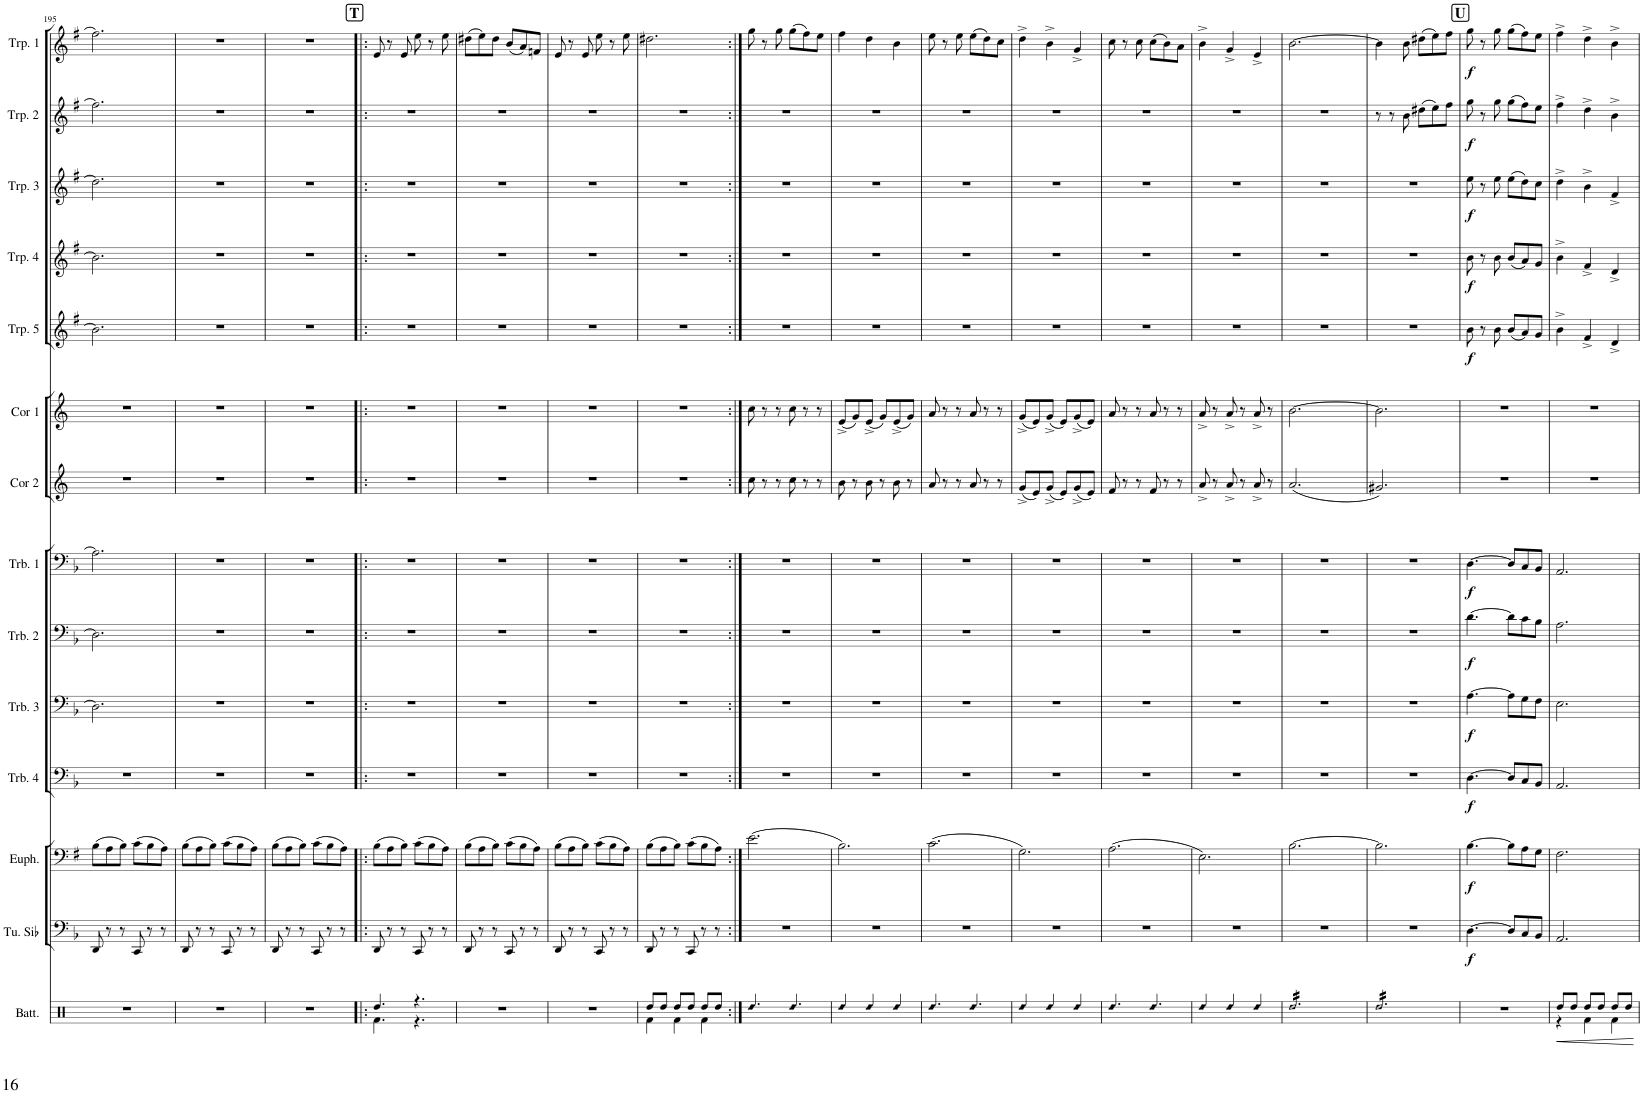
**kern	**kern	**dynam	**kern	**dynam	**kern	**dynam	**kern	**dynam	**kern	**dynam	**kern	**dynam	**kern	**kern	**kern	**dynam	**kern	**dynam	**kern	**dynam	**kern	**dynam	**kern	**dynam
*part14	*part13	*part13	*part12	*part12	*part11	*part11	*part10	*part10	*part9	*part9	*part8	*part8	*part7	*part6	*part5	*part5	*part4	*part4	*part3	*part3	*part2	*part2	*part1	*part1
*staff14	*staff13	*staff13	*staff12	*staff12	*staff11	*staff11	*staff10	*staff10	*staff9	*staff9	*staff8	*staff8	*staff7	*staff6	*staff5	*staff5	*staff4	*staff4	*staff3	*staff3	*staff2	*staff2	*staff1	*staff1
*I"Batterie	*I"Tuba en Sib	*	*I"Euphonium	*	*I"Trombone 4	*	*I"Trombone 3	*	*I"Trombone 2	*	*I"Trombone 1	*	*I"Cor 2	*I"Cor 1	*I"Trompette 5	*	*I"Trompette 4	*	*I"Trompette 3	*	*I"Trompette 2	*	*I"Trompette 1	*
*I'Batt.	*I'Tu. Sib	*	*I'Euph.	*	*I'Trb. 4	*	*I'Trb. 3	*	*I'Trb. 2	*	*I'Trb. 1	*	*I'Cor 2	*I'Cor 1	*I'Trp. 5	*	*I'Trp. 4	*	*I'Trp. 3	*	*I'Trp. 2	*	*I'Trp. 1	*
!!LO:PB:g=z
*clefX	*clefF4	*	*clefF4	*	*clefF4	*	*clefF4	*	*clefF4	*	*clefF4	*	*clefG2	*clefG2	*clefG2	*	*clefG2	*	*clefG2	*	*clefG2	*	*clefG2	*
*	*	*	*Trd1c2	*	*	*	*	*	*	*	*	*	*Trd4c7	*Trd4c7	*Trd1c2	*	*Trd1c2	*	*Trd1c2	*	*Trd1c2	*	*Trd1c2	*
*k[]	*k[b-]	*	*k[f#]	*	*k[b-]	*	*k[b-]	*	*k[b-]	*	*k[b-]	*	*k[]	*k[]	*k[f#]	*	*k[f#]	*	*k[f#]	*	*k[f#]	*	*k[f#]	*
*M6/8	*M6/8	*	*M6/8	*	*M6/8	*	*M6/8	*	*M6/8	*	*M6/8	*	*M6/8	*M6/8	*M6/8	*	*M6/8	*	*M6/8	*	*M6/8	*	*M6/8	*
=195	=195	=195	=195	=195	=195	=195	=195	=195	=195	=195	=195	=195	=195	=195	=195	=195	=195	=195	=195	=195	=195	=195	=195	=195
2.r	8DD/	.	(8B\L	.	2.r	.	2.D\]	.	2.D\]	.	2.A\]	.	2.r	2.r	2.b\]	.	2.b\]	.	2.dd#\]	.	2.ff#\]	.	2.ff#\]	.
.	8r	.	8A\	.	.	.	.	.	.	.	.	.	.	.	.	.	.	.	.	.	.	.	.	.
.	8r	.	8B\J)	.	.	.	.	.	.	.	.	.	.	.	.	.	.	.	.	.	.	.	.	.
.	8CC/	.	(8c\L	.	.	.	.	.	.	.	.	.	.	.	.	.	.	.	.	.	.	.	.	.
.	8r	.	8B\	.	.	.	.	.	.	.	.	.	.	.	.	.	.	.	.	.	.	.	.	.
.	8r	.	8A\J)	.	.	.	.	.	.	.	.	.	.	.	.	.	.	.	.	.	.	.	.	.
=196	=196	=196	=196	=196	=196	=196	=196	=196	=196	=196	=196	=196	=196	=196	=196	=196	=196	=196	=196	=196	=196	=196	=196	=196
2.r	8DD/	.	(8B\L	.	2.r	.	2.r	.	2.r	.	2.r	.	2.r	2.r	2.r	.	2.r	.	2.r	.	2.r	.	2.r	.
.	8r	.	8A\	.	.	.	.	.	.	.	.	.	.	.	.	.	.	.	.	.	.	.	.	.
.	8r	.	8B\J)	.	.	.	.	.	.	.	.	.	.	.	.	.	.	.	.	.	.	.	.	.
.	8CC/	.	(8c\L	.	.	.	.	.	.	.	.	.	.	.	.	.	.	.	.	.	.	.	.	.
.	8r	.	8B\	.	.	.	.	.	.	.	.	.	.	.	.	.	.	.	.	.	.	.	.	.
.	8r	.	8A\J)	.	.	.	.	.	.	.	.	.	.	.	.	.	.	.	.	.	.	.	.	.
=197	=197	=197	=197	=197	=197	=197	=197	=197	=197	=197	=197	=197	=197	=197	=197	=197	=197	=197	=197	=197	=197	=197	=197	=197
2.r	8DD/	.	(8B\L	.	2.r	.	2.r	.	2.r	.	2.r	.	2.r	2.r	2.r	.	2.r	.	2.r	.	2.r	.	2.r	.
.	8r	.	8A\	.	.	.	.	.	.	.	.	.	.	.	.	.	.	.	.	.	.	.	.	.
.	8r	.	8B\J)	.	.	.	.	.	.	.	.	.	.	.	.	.	.	.	.	.	.	.	.	.
.	8CC/	.	(8c\L	.	.	.	.	.	.	.	.	.	.	.	.	.	.	.	.	.	.	.	.	.
.	8r	.	8B\	.	.	.	.	.	.	.	.	.	.	.	.	.	.	.	.	.	.	.	.	.
.	8r	.	8A\J)	.	.	.	.	.	.	.	.	.	.	.	.	.	.	.	.	.	.	.	.	.
!!LO:REH:place=s1:a:B:cj:fs=14:t=T
=198!|:	=198!|:	=198!|:	=198!|:	=198!|:	=198!|:	=198!|:	=198!|:	=198!|:	=198!|:	=198!|:	=198!|:	=198!|:	=198!|:	=198!|:	=198!|:	=198!|:	=198!|:	=198!|:	=198!|:	=198!|:	=198!|:	=198!|:	=198!|:	=198!|:
*^	*	*	*	*	*	*	*	*	*	*	*	*	*	*	*	*	*	*	*	*	*	*	*	*
4.Rdd/	4.Rf\	8DD/	.	(8B\L	.	2.r	.	2.r	.	2.r	.	2.r	.	2.r	2.r	2.r	.	2.r	.	2.r	.	2.r	.	8e/	.
.	.	8r	.	8A\	.	.	.	.	.	.	.	.	.	.	.	.	.	.	.	.	.	.	.	8r	.
.	.	8r	.	8B\J)	.	.	.	.	.	.	.	.	.	.	.	.	.	.	.	.	.	.	.	8e/	.
4.r	4.r	8CC/	.	(8c\L	.	.	.	.	.	.	.	.	.	.	.	.	.	.	.	.	.	.	.	8ee\	.
.	.	8r	.	8B\	.	.	.	.	.	.	.	.	.	.	.	.	.	.	.	.	.	.	.	8r	.
.	.	8r	.	8A\J)	.	.	.	.	.	.	.	.	.	.	.	.	.	.	.	.	.	.	.	8ee\	.
*v	*v	*	*	*	*	*	*	*	*	*	*	*	*	*	*	*	*	*	*	*	*	*	*	*	*
=199	=199	=199	=199	=199	=199	=199	=199	=199	=199	=199	=199	=199	=199	=199	=199	=199	=199	=199	=199	=199	=199	=199	=199	=199
2.r	8DD/	.	(8B\L	.	2.r	.	2.r	.	2.r	.	2.r	.	2.r	2.r	2.r	.	2.r	.	2.r	.	2.r	.	(8dd#X\L	.
.	8r	.	8A\	.	.	.	.	.	.	.	.	.	.	.	.	.	.	.	.	.	.	.	8ee\)	.
.	8r	.	8B\J)	.	.	.	.	.	.	.	.	.	.	.	.	.	.	.	.	.	.	.	8dd#\J	.
.	8CC/	.	(8c\L	.	.	.	.	.	.	.	.	.	.	.	.	.	.	.	.	.	.	.	(8b/L	.
.	8r	.	8B\	.	.	.	.	.	.	.	.	.	.	.	.	.	.	.	.	.	.	.	8a/)	.
.	8r	.	8A\J)	.	.	.	.	.	.	.	.	.	.	.	.	.	.	.	.	.	.	.	8fn/J	.
=200	=200	=200	=200	=200	=200	=200	=200	=200	=200	=200	=200	=200	=200	=200	=200	=200	=200	=200	=200	=200	=200	=200	=200	=200
2.r	8DD/	.	(8B\L	.	2.r	.	2.r	.	2.r	.	2.r	.	2.r	2.r	2.r	.	2.r	.	2.r	.	2.r	.	8e/	.
.	8r	.	8A\	.	.	.	.	.	.	.	.	.	.	.	.	.	.	.	.	.	.	.	8r	.
.	8r	.	8B\J)	.	.	.	.	.	.	.	.	.	.	.	.	.	.	.	.	.	.	.	8e/	.
.	8CC/	.	(8c\L	.	.	.	.	.	.	.	.	.	.	.	.	.	.	.	.	.	.	.	8ee\	.
.	8r	.	8B\	.	.	.	.	.	.	.	.	.	.	.	.	.	.	.	.	.	.	.	8r	.
.	8r	.	8A\J)	.	.	.	.	.	.	.	.	.	.	.	.	.	.	.	.	.	.	.	8ee\	.
=201	=201	=201	=201	=201	=201	=201	=201	=201	=201	=201	=201	=201	=201	=201	=201	=201	=201	=201	=201	=201	=201	=201	=201	=201
*^	*	*	*	*	*	*	*	*	*	*	*	*	*	*	*	*	*	*	*	*	*	*	*	*
8Rdd/L	4Rf\	8DD/	.	(8B\L	.	2.r	.	2.r	.	2.r	.	2.r	.	2.r	2.r	2.r	.	2.r	.	2.r	.	2.r	.	2.dd#X\	.
8Rdd/J	.	8r	.	8A\	.	.	.	.	.	.	.	.	.	.	.	.	.	.	.	.	.	.	.	.	.
8Rdd/L	4Rf\	8r	.	8B\J)	.	.	.	.	.	.	.	.	.	.	.	.	.	.	.	.	.	.	.	.	.
8Rdd/J	.	8CC/	.	(8c\L	.	.	.	.	.	.	.	.	.	.	.	.	.	.	.	.	.	.	.	.	.
8Rdd/L	4Rf\	8r	.	8B\	.	.	.	.	.	.	.	.	.	.	.	.	.	.	.	.	.	.	.	.	.
8Rdd/J	.	8r	.	8A\J)	.	.	.	.	.	.	.	.	.	.	.	.	.	.	.	.	.	.	.	.	.
*v	*v	*	*	*	*	*	*	*	*	*	*	*	*	*	*	*	*	*	*	*	*	*	*	*	*
=202:|!	=202:|!	=202:|!	=202:|!	=202:|!	=202:|!	=202:|!	=202:|!	=202:|!	=202:|!	=202:|!	=202:|!	=202:|!	=202:|!	=202:|!	=202:|!	=202:|!	=202:|!	=202:|!	=202:|!	=202:|!	=202:|!	=202:|!	=202:|!	=202:|!
!LO:N:head=diamond	!	!	!	!	!	!	!	!	!	!	!	!	!	!	!	!	!	!	!	!	!	!	!	!
4.Rdd/	2.r	.	(2.e\	.	2.r	.	2.r	.	2.r	.	2.r	.	8cc\	8cc\	2.r	.	2.r	.	2.r	.	2.r	.	8gg\	.
.	.	.	.	.	.	.	.	.	.	.	.	.	8r	8r	.	.	.	.	.	.	.	.	8r	.
.	.	.	.	.	.	.	.	.	.	.	.	.	8r	8r	.	.	.	.	.	.	.	.	8gg\	.
!LO:N:head=diamond	!	!	!	!	!	!	!	!	!	!	!	!	!	!	!	!	!	!	!	!	!	!	!	!
4.Rdd/	.	.	.	.	.	.	.	.	.	.	.	.	8cc\	8cc\	.	.	.	.	.	.	.	.	(8gg\L	.
.	.	.	.	.	.	.	.	.	.	.	.	.	8r	8r	.	.	.	.	.	.	.	.	8ff#\)	.
.	.	.	.	.	.	.	.	.	.	.	.	.	8r	8r	.	.	.	.	.	.	.	.	8ee\J	.
=203	=203	=203	=203	=203	=203	=203	=203	=203	=203	=203	=203	=203	=203	=203	=203	=203	=203	=203	=203	=203	=203	=203	=203	=203
!LO:N:head=diamond	!	!	!	!	!	!	!	!	!	!	!	!	!	!	!	!	!	!	!	!	!	!	!	!
4Rdd/	2.r	.	2.B\)	.	2.r	.	2.r	.	2.r	.	2.r	.	8b\	(8e^/L	2.r	.	2.r	.	2.r	.	2.r	.	4ff#\	.
.	.	.	.	.	.	.	.	.	.	.	.	.	8r	8g/)	.	.	.	.	.	.	.	.	.	.
!LO:N:head=diamond	!	!	!	!	!	!	!	!	!	!	!	!	!	!	!	!	!	!	!	!	!	!	!	!
4Rdd/	.	.	.	.	.	.	.	.	.	.	.	.	8b\	(8e^/J	.	.	.	.	.	.	.	.	4dd\	.
.	.	.	.	.	.	.	.	.	.	.	.	.	8r	8g/L)	.	.	.	.	.	.	.	.	.	.
!LO:N:head=diamond	!	!	!	!	!	!	!	!	!	!	!	!	!	!	!	!	!	!	!	!	!	!	!	!
4Rdd/	.	.	.	.	.	.	.	.	.	.	.	.	8b\	(8e^/	.	.	.	.	.	.	.	.	4b\	.
.	.	.	.	.	.	.	.	.	.	.	.	.	8r	8g/J)	.	.	.	.	.	.	.	.	.	.
=204	=204	=204	=204	=204	=204	=204	=204	=204	=204	=204	=204	=204	=204	=204	=204	=204	=204	=204	=204	=204	=204	=204	=204	=204
!LO:N:head=diamond	!	!	!	!	!	!	!	!	!	!	!	!	!	!	!	!	!	!	!	!	!	!	!	!
4.Rdd/	2.r	.	(2.c\	.	2.r	.	2.r	.	2.r	.	2.r	.	8a/	8a/	2.r	.	2.r	.	2.r	.	2.r	.	8ee\	.
.	.	.	.	.	.	.	.	.	.	.	.	.	8r	8r	.	.	.	.	.	.	.	.	8r	.
.	.	.	.	.	.	.	.	.	.	.	.	.	8r	8r	.	.	.	.	.	.	.	.	8ee\	.
!LO:N:head=diamond	!	!	!	!	!	!	!	!	!	!	!	!	!	!	!	!	!	!	!	!	!	!	!	!
4.Rdd/	.	.	.	.	.	.	.	.	.	.	.	.	8a/	8a/	.	.	.	.	.	.	.	.	(8ee\L	.
.	.	.	.	.	.	.	.	.	.	.	.	.	8r	8r	.	.	.	.	.	.	.	.	8dd\)	.
.	.	.	.	.	.	.	.	.	.	.	.	.	8r	8r	.	.	.	.	.	.	.	.	8cc\J	.
=205	=205	=205	=205	=205	=205	=205	=205	=205	=205	=205	=205	=205	=205	=205	=205	=205	=205	=205	=205	=205	=205	=205	=205	=205
!LO:N:head=diamond	!	!	!	!	!	!	!	!	!	!	!	!	!	!	!	!	!	!	!	!	!	!	!	!
4Rdd/	2.r	.	2.G\)	.	2.r	.	2.r	.	2.r	.	2.r	.	(8g^/L	(8g^/L	2.r	.	2.r	.	2.r	.	2.r	.	4dd^\	.
.	.	.	.	.	.	.	.	.	.	.	.	.	8e/)	8e/)	.	.	.	.	.	.	.	.	.	.
!LO:N:head=diamond	!	!	!	!	!	!	!	!	!	!	!	!	!	!	!	!	!	!	!	!	!	!	!	!
4Rdd/	.	.	.	.	.	.	.	.	.	.	.	.	(8g^/J	(8g^/J	.	.	.	.	.	.	.	.	4b^\	.
.	.	.	.	.	.	.	.	.	.	.	.	.	8e/L)	8e/L)	.	.	.	.	.	.	.	.	.	.
!LO:N:head=diamond	!	!	!	!	!	!	!	!	!	!	!	!	!	!	!	!	!	!	!	!	!	!	!	!
4Rdd/	.	.	.	.	.	.	.	.	.	.	.	.	(8g^/	(8g^/	.	.	.	.	.	.	.	.	4g^/	.
.	.	.	.	.	.	.	.	.	.	.	.	.	8e/J)	8e/J)	.	.	.	.	.	.	.	.	.	.
=206	=206	=206	=206	=206	=206	=206	=206	=206	=206	=206	=206	=206	=206	=206	=206	=206	=206	=206	=206	=206	=206	=206	=206	=206
!LO:N:head=diamond	!	!	!	!	!	!	!	!	!	!	!	!	!	!	!	!	!	!	!	!	!	!	!	!
4.Rdd/	2.r	.	(2.A\	.	2.r	.	2.r	.	2.r	.	2.r	.	8f/	8a/	2.r	.	2.r	.	2.r	.	2.r	.	8cc\	.
.	.	.	.	.	.	.	.	.	.	.	.	.	8r	8r	.	.	.	.	.	.	.	.	8r	.
.	.	.	.	.	.	.	.	.	.	.	.	.	8r	8r	.	.	.	.	.	.	.	.	8cc\	.
!LO:N:head=diamond	!	!	!	!	!	!	!	!	!	!	!	!	!	!	!	!	!	!	!	!	!	!	!	!
4.Rdd/	.	.	.	.	.	.	.	.	.	.	.	.	8f/	8a/	.	.	.	.	.	.	.	.	(8cc\L	.
.	.	.	.	.	.	.	.	.	.	.	.	.	8r	8r	.	.	.	.	.	.	.	.	8b\)	.
.	.	.	.	.	.	.	.	.	.	.	.	.	8r	8r	.	.	.	.	.	.	.	.	8a\J	.
=207	=207	=207	=207	=207	=207	=207	=207	=207	=207	=207	=207	=207	=207	=207	=207	=207	=207	=207	=207	=207	=207	=207	=207	=207
!LO:N:head=diamond	!	!	!	!	!	!	!	!	!	!	!	!	!	!	!	!	!	!	!	!	!	!	!	!
4Rdd/	2.r	.	2.E\)	.	2.r	.	2.r	.	2.r	.	2.r	.	8a^/	8a^/	2.r	.	2.r	.	2.r	.	2.r	.	4b^\	.
.	.	.	.	.	.	.	.	.	.	.	.	.	8r	8r	.	.	.	.	.	.	.	.	.	.
!LO:N:head=diamond	!	!	!	!	!	!	!	!	!	!	!	!	!	!	!	!	!	!	!	!	!	!	!	!
4Rdd/	.	.	.	.	.	.	.	.	.	.	.	.	8a^/	8a^/	.	.	.	.	.	.	.	.	4g^/	.
.	.	.	.	.	.	.	.	.	.	.	.	.	8r	8r	.	.	.	.	.	.	.	.	.	.
!LO:N:head=diamond	!	!	!	!	!	!	!	!	!	!	!	!	!	!	!	!	!	!	!	!	!	!	!	!
4Rdd/	.	.	.	.	.	.	.	.	.	.	.	.	8a^/	8a^/	.	.	.	.	.	.	.	.	4e^/	.
.	.	.	.	.	.	.	.	.	.	.	.	.	8r	8r	.	.	.	.	.	.	.	.	.	.
=208	=208	=208	=208	=208	=208	=208	=208	=208	=208	=208	=208	=208	=208	=208	=208	=208	=208	=208	=208	=208	=208	=208	=208	=208
!LO:N:head=diamond	!	!	!	!	!	!	!	!	!	!	!	!	!	!	!	!	!	!	!	!	!	!	!	!
*tremolo	*	*	*	*	*	*	*	*	*	*	*	*	*	*	*	*	*	*	*	*	*	*	*	*
16Rdd/LL	2.r	.	[2.B\	.	2.r	.	2.r	.	2.r	.	2.r	.	(2.a/	[2.b\	2.r	.	2.r	.	2.r	.	2.r	.	[2.b\	.
16Rdd/	.	.	.	.	.	.	.	.	.	.	.	.	.	.	.	.	.	.	.	.	.	.	.	.
16Rdd/	.	.	.	.	.	.	.	.	.	.	.	.	.	.	.	.	.	.	.	.	.	.	.	.
16Rdd/	.	.	.	.	.	.	.	.	.	.	.	.	.	.	.	.	.	.	.	.	.	.	.	.
16Rdd/	.	.	.	.	.	.	.	.	.	.	.	.	.	.	.	.	.	.	.	.	.	.	.	.
16Rdd/	.	.	.	.	.	.	.	.	.	.	.	.	.	.	.	.	.	.	.	.	.	.	.	.
16Rdd/	.	.	.	.	.	.	.	.	.	.	.	.	.	.	.	.	.	.	.	.	.	.	.	.
16Rdd/	.	.	.	.	.	.	.	.	.	.	.	.	.	.	.	.	.	.	.	.	.	.	.	.
16Rdd/	.	.	.	.	.	.	.	.	.	.	.	.	.	.	.	.	.	.	.	.	.	.	.	.
16Rdd/	.	.	.	.	.	.	.	.	.	.	.	.	.	.	.	.	.	.	.	.	.	.	.	.
16Rdd/	.	.	.	.	.	.	.	.	.	.	.	.	.	.	.	.	.	.	.	.	.	.	.	.
16Rdd/JJ	.	.	.	.	.	.	.	.	.	.	.	.	.	.	.	.	.	.	.	.	.	.	.	.
=209	=209	=209	=209	=209	=209	=209	=209	=209	=209	=209	=209	=209	=209	=209	=209	=209	=209	=209	=209	=209	=209	=209	=209	=209
!LO:N:head=diamond	!	!	!	!	!	!	!	!	!	!	!	!	!	!	!	!	!	!	!	!	!	!	!	!
16Rdd/LL	2.r	.	2.B\]	.	2.r	.	2.r	.	2.r	.	2.r	.	2.g#X/)	2.b\]	2.r	.	2.r	.	2.r	.	8r	.	4b\]	.
16Rdd/	.	.	.	.	.	.	.	.	.	.	.	.	.	.	.	.	.	.	.	.	.	.	.	.
16Rdd/	.	.	.	.	.	.	.	.	.	.	.	.	.	.	.	.	.	.	.	.	8r	.	.	.
16Rdd/	.	.	.	.	.	.	.	.	.	.	.	.	.	.	.	.	.	.	.	.	.	.	.	.
16Rdd/	.	.	.	.	.	.	.	.	.	.	.	.	.	.	.	.	.	.	.	.	8b\	.	8b\	.
16Rdd/	.	.	.	.	.	.	.	.	.	.	.	.	.	.	.	.	.	.	.	.	.	.	.	.
16Rdd/	.	.	.	.	.	.	.	.	.	.	.	.	.	.	.	.	.	.	.	.	(8dd#X\L	.	(8dd#X\L	.
16Rdd/	.	.	.	.	.	.	.	.	.	.	.	.	.	.	.	.	.	.	.	.	.	.	.	.
16Rdd/	.	.	.	.	.	.	.	.	.	.	.	.	.	.	.	.	.	.	.	.	8ee\)	.	8ee\)	.
16Rdd/	.	.	.	.	.	.	.	.	.	.	.	.	.	.	.	.	.	.	.	.	.	.	.	.
16Rdd/	.	.	.	.	.	.	.	.	.	.	.	.	.	.	.	.	.	.	.	.	8ff#\J	.	8ff#\J	.
16Rdd/JJ	.	.	.	.	.	.	.	.	.	.	.	.	.	.	.	.	.	.	.	.	.	.	.	.
*Xtremolo	*	*	*	*	*	*	*	*	*	*	*	*	*	*	*	*	*	*	*	*	*	*	*	*
!!LO:REH:place=s1:a:B:cj:fs=14:t=U
=210	=210	=210	=210	=210	=210	=210	=210	=210	=210	=210	=210	=210	=210	=210	=210	=210	=210	=210	=210	=210	=210	=210	=210	=210
!	!	!LO:DY:b	!	!LO:DY:b	!	!LO:DY:b	!	!LO:DY:b	!	!LO:DY:b	!	!LO:DY:b	!	!	!	!LO:DY:b	!	!LO:DY:b	!	!LO:DY:b	!	!LO:DY:b	!	!LO:DY:b
2.r	[4.D\	f	[4.B\	f	[4.D\	f	[4.A\	f	[4.d\	f	[4.D\	f	2.r	2.r	8b\	f	8b\	f	8ee\	f	8gg\	f	8gg\	f
.	.	.	.	.	.	.	.	.	.	.	.	.	.	.	8r	.	8r	.	8r	.	8r	.	8r	.
.	.	.	.	.	.	.	.	.	.	.	.	.	.	.	8b\	.	8b\	.	8ee\	.	8gg\	.	8gg\	.
.	8D/L]	.	8B\L]	.	8D/L]	.	8A\L]	.	8d\L]	.	8D/L]	.	.	.	(8b/L	.	(8b/L	.	(8ee\L	.	(8gg\L	.	(8gg\L	.
.	8C/	.	8A\	.	8C/	.	8G\	.	8c\	.	8C/	.	.	.	8a/)	.	8a/)	.	8dd\)	.	8ff#\)	.	8ff#\)	.
.	8BB-/J	.	8G\J	.	8BB-/J	.	8F\J	.	8B-\J	.	8BB-/J	.	.	.	8g/J	.	8g/J	.	8cc\J	.	8ee\J	.	8ee\J	.
=211	=211	=211	=211	=211	=211	=211	=211	=211	=211	=211	=211	=211	=211	=211	=211	=211	=211	=211	=211	=211	=211	=211	=211	=211
*^	*	*	*	*	*	*	*	*	*	*	*	*	*	*	*	*	*	*	*	*	*	*	*	*
8Rdd/L	4r	2.AA/	.	2.F#\	.	2.AA/	.	2.E\	.	2.A\	.	2.AA/	.	2.r	2.r	4b^\	.	4b^\	.	4dd^\	.	4ff#^\	.	4ff#^\	.
8Rdd/J	.	.	.	.	.	.	.	.	.	.	.	.	.	.	.	.	.	.	.	.	.	.	.	.	.
8Rdd/L	4Rf\	.	.	.	.	.	.	.	.	.	.	.	.	.	.	4f#^/	.	4f#^/	.	4b^\	.	4dd^\	.	4dd^\	.
8Rdd/J	.	.	.	.	.	.	.	.	.	.	.	.	.	.	.	.	.	.	.	.	.	.	.	.	.
8Rdd/L	4Rf\	.	.	.	.	.	.	.	.	.	.	.	.	.	.	4d^/	.	4d^/	.	4f#^/	.	4b^\	.	4b^\	.
8Rdd/J	.	.	.	.	.	.	.	.	.	.	.	.	.	.	.	.	.	.	.	.	.	.	.	.	.
*v	*v	*	*	*	*	*	*	*	*	*	*	*	*	*	*	*	*	*	*	*	*	*	*	*	*
=	=	=	=	=	=	=	=	=	=	=	=	=	=	=	=	=	=	=	=	=	=	=	=	=
*-	*-	*-	*-	*-	*-	*-	*-	*-	*-	*-	*-	*-	*-	*-	*-	*-	*-	*-	*-	*-	*-	*-	*-	*-
